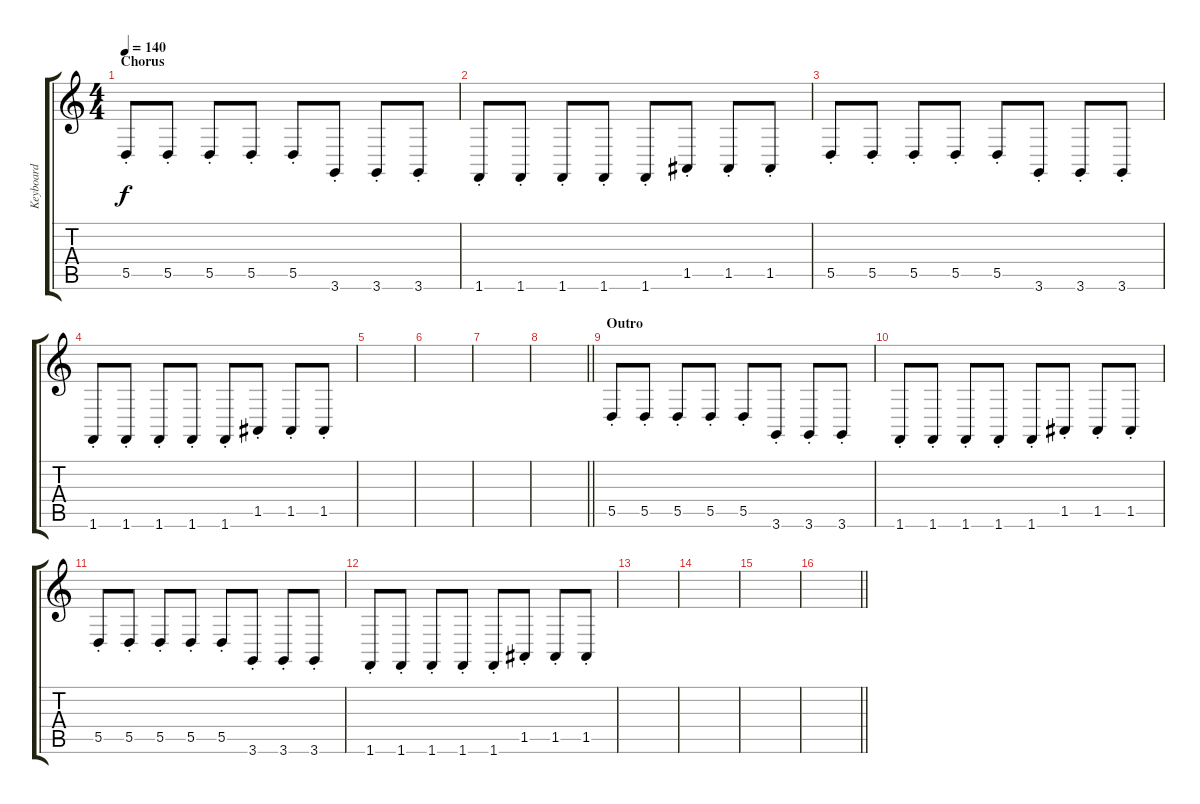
\track ("Keyboard" "Keyboard") {instrument lead1square}
\staff {score tabs}
\tuning (E4 B3 G3 D3 A2 E2) {hide}
\ts (4 4)
\section ("" "Chorus")
\tempo 140
\clef g2
\ks c
5.5{st}.8{dy f} 5.5{st}.8 5.5{st}.8 5.5{st}.8 5.5{st}.8 3.6{st}.8 3.6{st}.8 3.6{st}.8 |
1.6{st}.8 1.6{st}.8 1.6{st}.8 1.6{st}.8 1.6{st}.8 1.5{st}.8 1.5{st}.8 1.5{st}.8 |
5.5{st}.8 5.5{st}.8 5.5{st}.8 5.5{st}.8 5.5{st}.8 3.6{st}.8 3.6{st}.8 3.6{st}.8 |
1.6{st}.8 1.6{st}.8 1.6{st}.8 1.6{st}.8 1.6{st}.8 1.5{st}.8 1.5{st}.8 1.5{st}.8 |
|
|
|
\barLineRight lightlight
|
\section ("" "Outro")
5.5{st}.8 5.5{st}.8 5.5{st}.8 5.5{st}.8 5.5{st}.8 3.6{st}.8 3.6{st}.8 3.6{st}.8 |
1.6{st}.8 1.6{st}.8 1.6{st}.8 1.6{st}.8 1.6{st}.8 1.5{st}.8 1.5{st}.8 1.5{st}.8 |
5.5{st}.8 5.5{st}.8 5.5{st}.8 5.5{st}.8 5.5{st}.8 3.6{st}.8 3.6{st}.8 3.6{st}.8 |
1.6{st}.8 1.6{st}.8 1.6{st}.8 1.6{st}.8 1.6{st}.8 1.5{st}.8 1.5{st}.8 1.5{st}.8 |
|
|
|
\barLineRight lightlight
